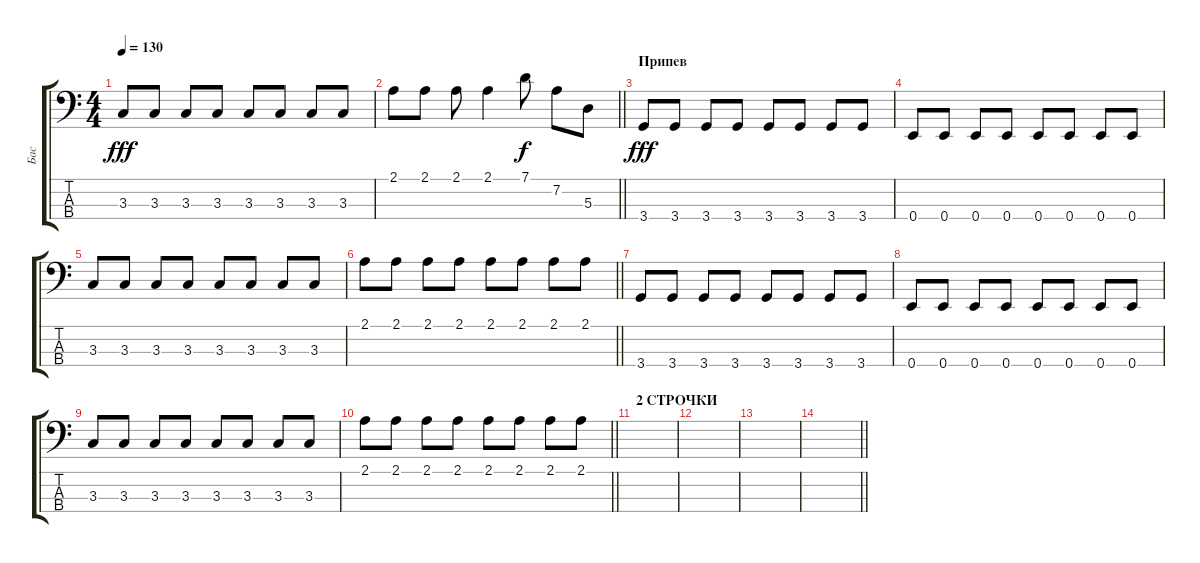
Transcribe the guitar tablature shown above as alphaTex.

\track ("Бас" "Бас") {instrument electricbasspick}
\staff {score tabs}
\tuning (G2 D2 A1 E1) {hide}
\ts (4 4)
\tempo 130
\clef f4
\ks c
3.3.8{dy fff} 3.3.8 3.3.8 3.3.8 3.3.8 3.3.8 3.3.8 3.3.8 |
\barLineRight lightlight
2.1.8 2.1.8 2.1.8 2.1.4 7.1.8{dy f} 7.2.8 5.3.8 |
\section ("" "Припев")
3.4.8{dy fff} 3.4.8 3.4.8 3.4.8 3.4.8 3.4.8 3.4.8 3.4.8 |
0.4.8 0.4.8 0.4.8 0.4.8 0.4.8 0.4.8 0.4.8 0.4.8 |
3.3.8 3.3.8 3.3.8 3.3.8 3.3.8 3.3.8 3.3.8 3.3.8 |
\barLineRight lightlight
2.1.8 2.1.8 2.1.8 2.1.8 2.1.8 2.1.8 2.1.8 2.1.8 |
3.4.8 3.4.8 3.4.8 3.4.8 3.4.8 3.4.8 3.4.8 3.4.8 |
0.4.8 0.4.8 0.4.8 0.4.8 0.4.8 0.4.8 0.4.8 0.4.8 |
3.3.8 3.3.8 3.3.8 3.3.8 3.3.8 3.3.8 3.3.8 3.3.8 |
\barLineRight lightlight
2.1.8 2.1.8 2.1.8 2.1.8 2.1.8 2.1.8 2.1.8 2.1.8 |
\section ("" "2 СТРОЧКИ")
|
|
|
\barLineRight lightlight
